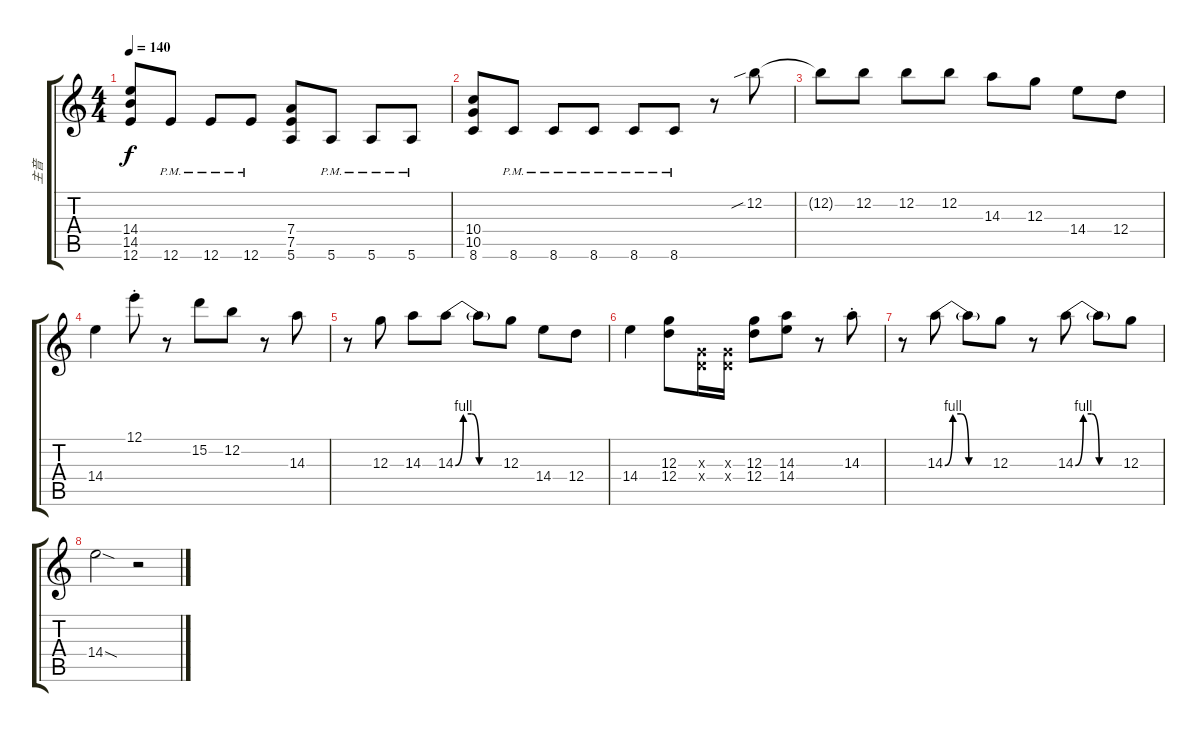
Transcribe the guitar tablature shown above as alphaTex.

\track ("主音" "主音") {instrument overdrivenguitar}
\staff {score tabs}
\tuning (E4 B3 G3 D3 A2 E2) {hide}
\ts (4 4)
\tempo 140
\clef g2
\ks c
(14.4 14.5 12.6).8{dy f} 12.6{pm}.8 12.6{pm}.8 12.6{pm}.8 (7.4 7.5 5.6).8 5.6{pm}.8 5.6{pm}.8 5.6{pm}.8 |
(10.4 10.5 8.6).8 8.6{pm}.8 8.6{pm}.8 8.6{pm}.8 8.6{pm}.8 8.6{pm}.8 r.8 12.2{sib}.8 |
12.2{t}.8 12.2.8 12.2.8 12.2.8 14.3.8 12.3.8 14.4.8 12.4.8 |
14.4.4{volume 13 instrument overdrivenguitar} 12.1{st}.8 r.8 15.2.8 12.2.8 r.8 14.3.8 |
r.8 12.3.8 14.3.8 14.3{be (custom 0 0 10 4 20 4 30 0 60 0)}.8 14.3{t}.8 12.3.8 14.4.8 12.4.8 |
14.4.4 (12.3 12.4).8 (0.3{x} 0.4{x}).16 (0.3{x} 0.4{x}).16 (12.3 12.4).8 (14.3 14.4).8 r.8 14.3{st}.8 |
r.8 14.3{be (custom 0 0 10 4 20 4 30 0 60 0)}.8 14.3{t}.8 12.3.8 r.8 14.3{be (custom 0 0 10 4 20 4 30 0 60 0)}.8 14.3{t}.8 12.3.8 |
14.4{sod}.2 r.2
